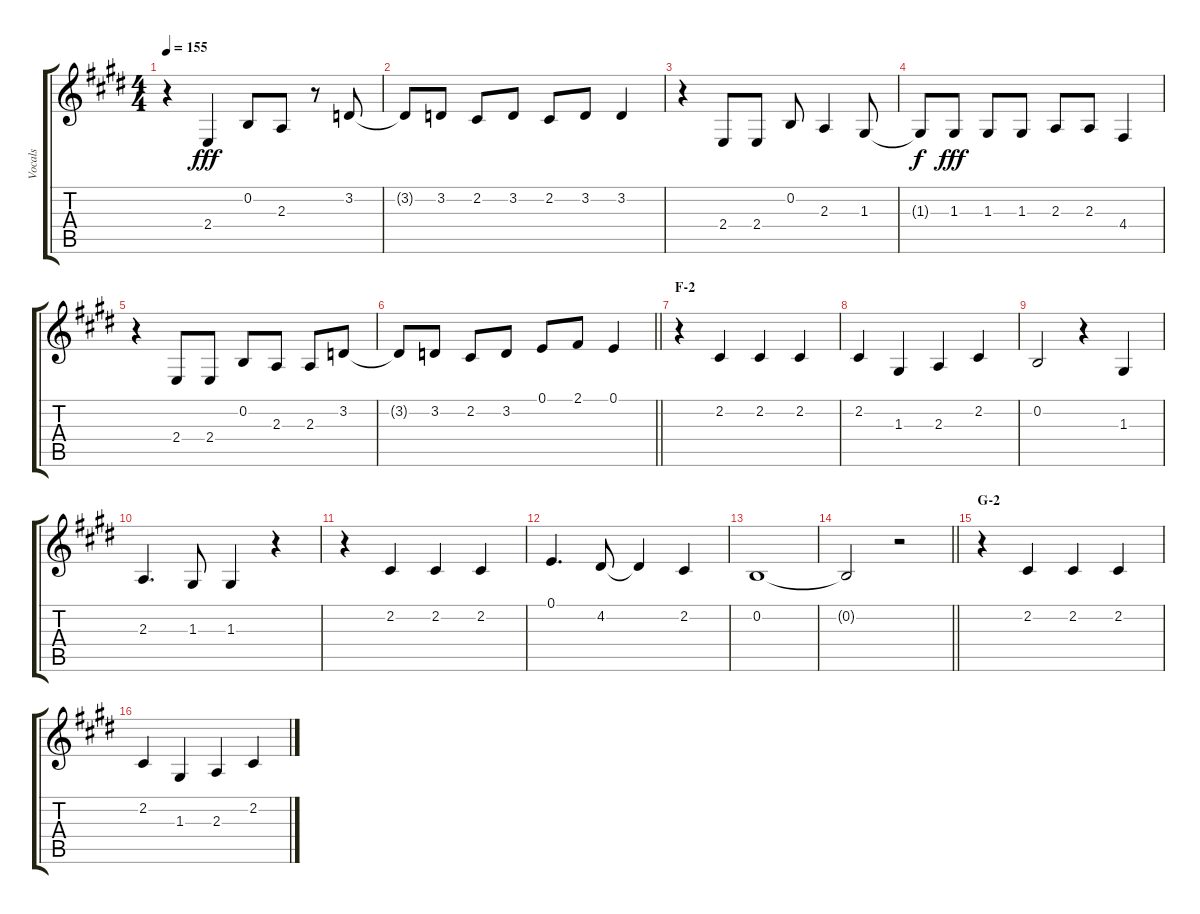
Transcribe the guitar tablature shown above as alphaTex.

\track ("Vocals" "Vocals") {instrument voiceoohs}
\staff {score tabs}
\tuning (E4 B3 G3 D3 A2 E2) {hide}
\ts (4 4)
\tempo 155
\clef g2
\ks e
r.4{dy fff} 2.4.4 0.2.8 2.3.8 r.8 3.2.8 |
3.2{t}.8 3.2.8 2.2.8 3.2.8 2.2.8 3.2.8 3.2.4 |
r.4 2.4.8 2.4.8 0.2.8 2.3.4 1.3.8 |
1.3{t}.8{dy f} 1.3.8{dy fff} 1.3.8 1.3.8 2.3.8 2.3.8 4.4.4 |
r.4 2.4.8 2.4.8 0.2.8 2.3.8 2.3.8 3.2.8 |
\barLineRight lightlight
3.2{t}.8 3.2.8 2.2.8 3.2.8 0.1.8 2.1.8 0.1.4 |
\section ("" "F-2")
r.4 2.2.4 2.2.4 2.2.4 |
2.2.4 1.3.4 2.3.4 2.2.4 |
0.2.2 r.4 1.3.4 |
2.3.4{d} 1.3.8 1.3.4 r.4 |
r.4 2.2.4 2.2.4 2.2.4 |
0.1.4{d} 4.2.8 4.2{t}.4 2.2.4 |
0.2.1 |
\barLineRight lightlight
0.2{t}.2 r.2 |
\section ("" "G-2")
r.4 2.2.4 2.2.4 2.2.4 |
2.2.4 1.3.4 2.3.4 2.2.4
